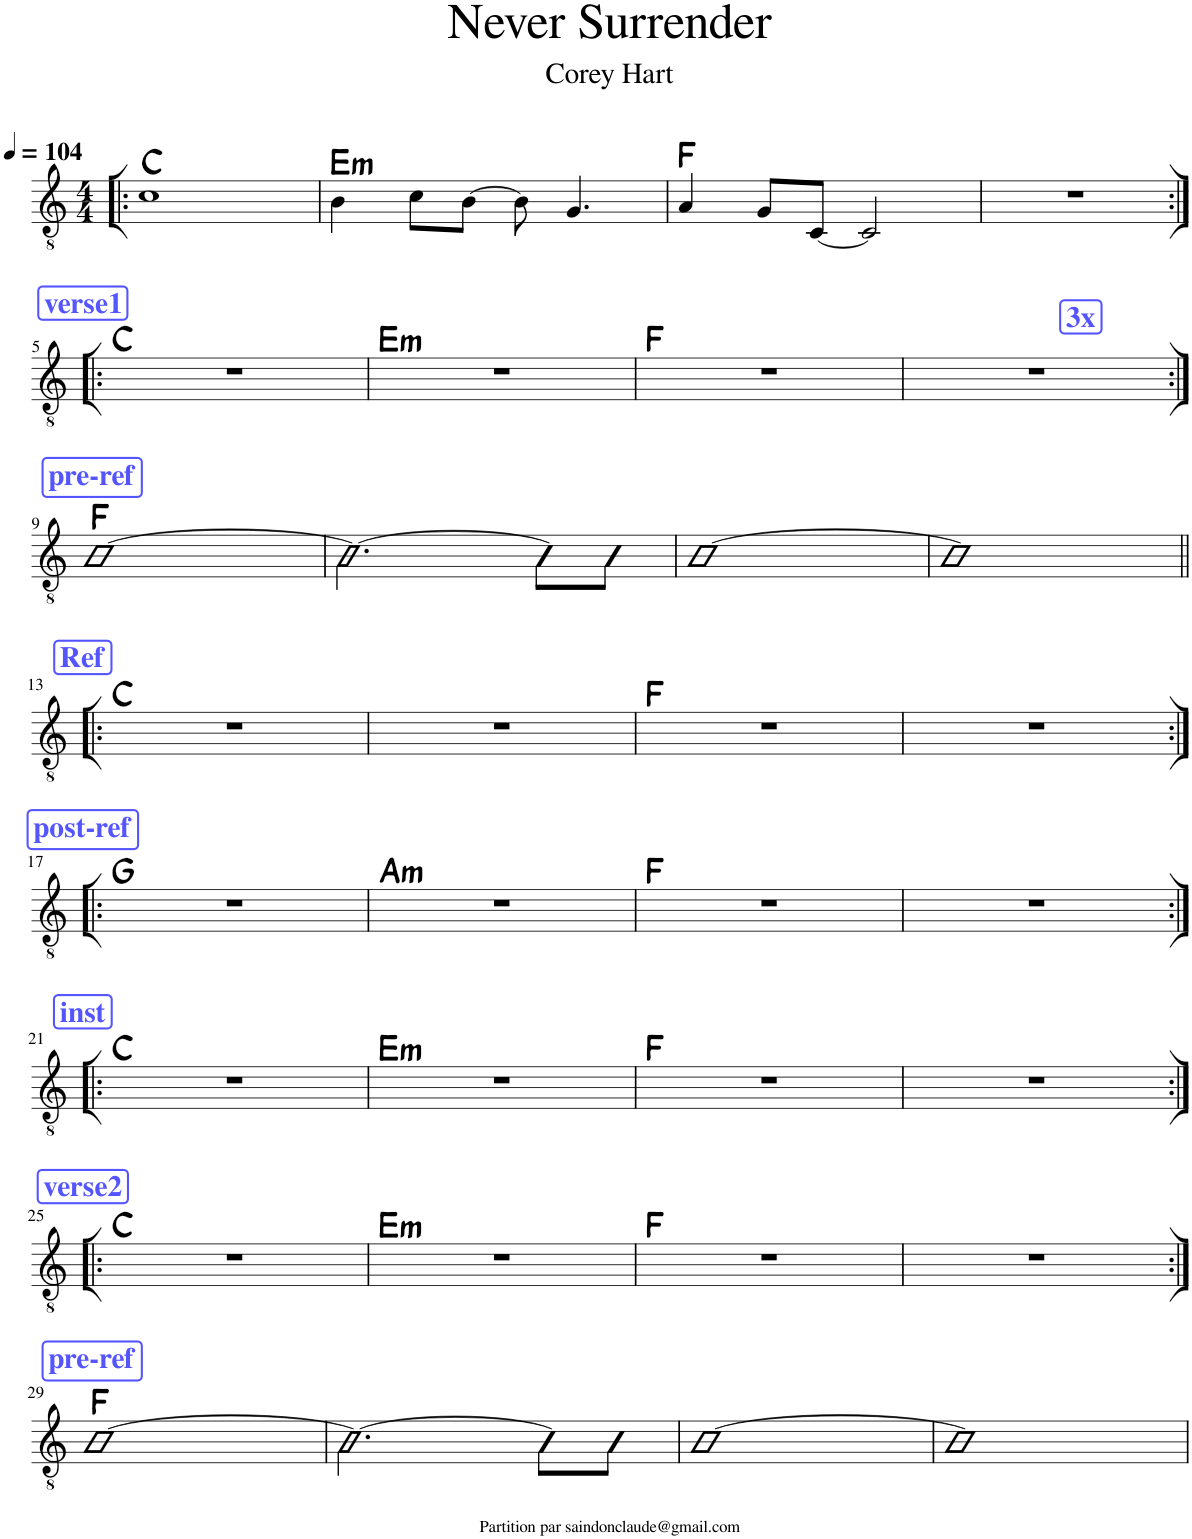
**kern	**harte
*part1	*part1
*staff1	*
*I"Classical Guitar	*
*I'Guit.	*
*clefGv2	*
*k[]	*
*M4/4	*
*MM104	*
=1!|:	=1!|:
1c	C:maj
=2	=2
!	!LO:H:kt=m
4B\	E:min
8c\L	.
[8B\J	.
8B\]	.
4.G/	.
=3	=3
4A/	F:maj
8G/L	.
[8C/J	.
2C/]	.
=4	=4
1r	.
!!LO:LB:g=z
!!LO:REH:place=s1:a:B:cj:color=#5555FF:fs=14:t=verse1
=5:|!|:	=5:|!|:
1r	C:maj
=6	=6
!	!LO:H:kt=m
1r	E:min
=7	=7
1r	F:maj
!!LO:REH:place=s1:a:B:cj:color=#5555FF:fs=14:t=3x
=8	=8
1r	.
!!LO:LB:g=z
!!LO:REH:place=s1:a:B:cj:color=#5555FF:fs=14:t=pre-ref
=9:|!	=9:|!
[1F	F:maj
=10	=10
2.F\_	.
8F\L]	.
8F\J	.
=11	=11
[1F	.
=12	=12
1F]	.
!!LO:LB:g=z
!!LO:REH:place=s1:a:B:cj:color=#5555FF:fs=14:t=Ref
=13!|:	=13!|:
1r	C:maj
=14	=14
1r	.
=15	=15
1r	F:maj
=16	=16
1r	.
!!LO:LB:g=z
!!LO:REH:place=s1:a:B:cj:color=#5555FF:fs=14:t=post-ref
=17:|!|:	=17:|!|:
1r	G:maj
=18	=18
!	!LO:H:kt=m
1r	A:min
=19	=19
1r	F:maj
=20	=20
1r	.
!!LO:LB:g=z
!!LO:REH:place=s1:a:B:cj:color=#5555FF:fs=14:t=inst
=21:|!|:	=21:|!|:
1r	C:maj
=22	=22
!	!LO:H:kt=m
1r	E:min
=23	=23
1r	F:maj
=24	=24
1r	.
!!LO:LB:g=z
!!LO:REH:place=s1:a:B:cj:color=#5555FF:fs=14:t=verse2
=25:|!|:	=25:|!|:
1r	C:maj
=26	=26
!	!LO:H:kt=m
1r	E:min
=27	=27
1r	F:maj
=28	=28
1r	.
!!LO:LB:g=z
!!LO:REH:place=s1:a:B:cj:color=#5555FF:fs=14:t=pre-ref
=29:|!	=29:|!
[1F	F:maj
=30	=30
2.F\_	.
8F\L]	.
8F\J	.
=31	=31
[1F	.
=32	=32
1F]	.
=	=
*-	*-
